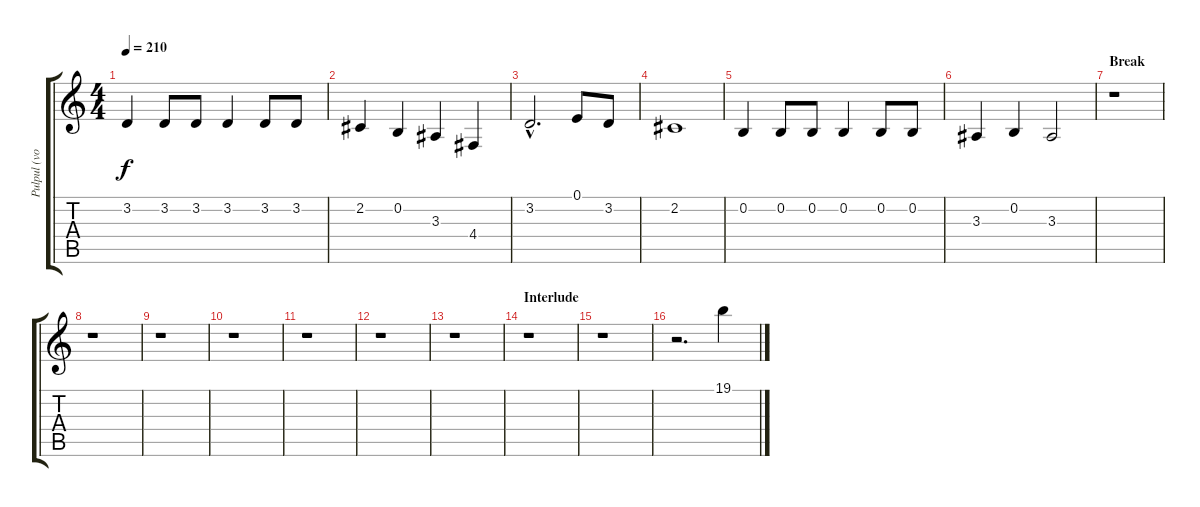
\track ("Pulpul (voice)" "Pulpul (vo") {instrument cello}
\staff {score tabs}
\tuning (E4 B3 G3 D3 A2 E2) {hide}
\ts (4 4)
\tempo 210
\clef g2
\ks c
3.2.4{dy f} 3.2.8 3.2.8 3.2.4 3.2.8 3.2.8 |
2.2.4 0.2.4 3.3.4 4.4.4 |
3.2{hac}.2{d} 0.1.8 3.2.8 |
2.2.1 |
0.2.4 0.2.8 0.2.8 0.2.4 0.2.8 0.2.8 |
3.3.4 0.2.4 3.3.2 |
\section ("" "Break")
r.1 |
r.1 |
r.1 |
r.1 |
r.1 |
r.1 |
r.1 |
\section ("" "Interlude")
r.1 |
r.1 |
r.2{d} 19.1.4
